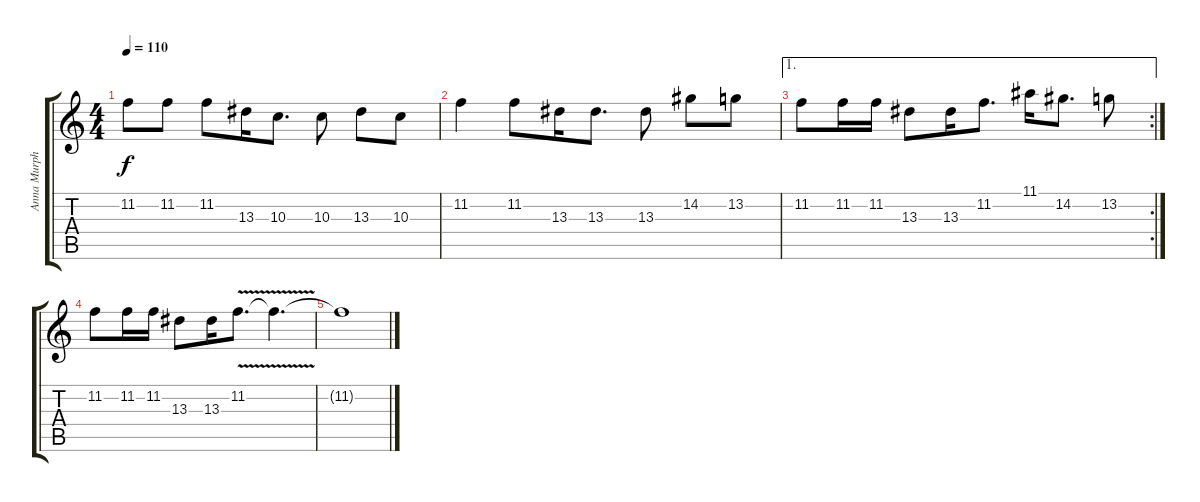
\track ("Anna Murphy" "Anna Murph") {instrument contrabass}
\staff {score tabs}
\tuning (B3 Gb3 D3 A2 E2 B1) {hide}
\ts (4 4)
\tempo 110
\clef g2
\ks c
11.2.8{dy f} 11.2.8 11.2.8 13.3.16 10.3.8{d} 10.3.8 13.3.8 10.3.8 |
11.2.4 11.2.8 13.3.16 13.3.8{d} 13.3.8 14.2.8 13.2.8 |
\ae 1
\rc 2
11.2.8 11.2.16 11.2.16 13.3.8 13.3.16 11.2.8{d} 11.1.16 14.2.8{d} 13.2.8 |
11.2.8 11.2.16 11.2.16 13.3.8 13.3.16 11.2{v}.8{d} 11.2{t}.4{d} |
11.2{t}.1
